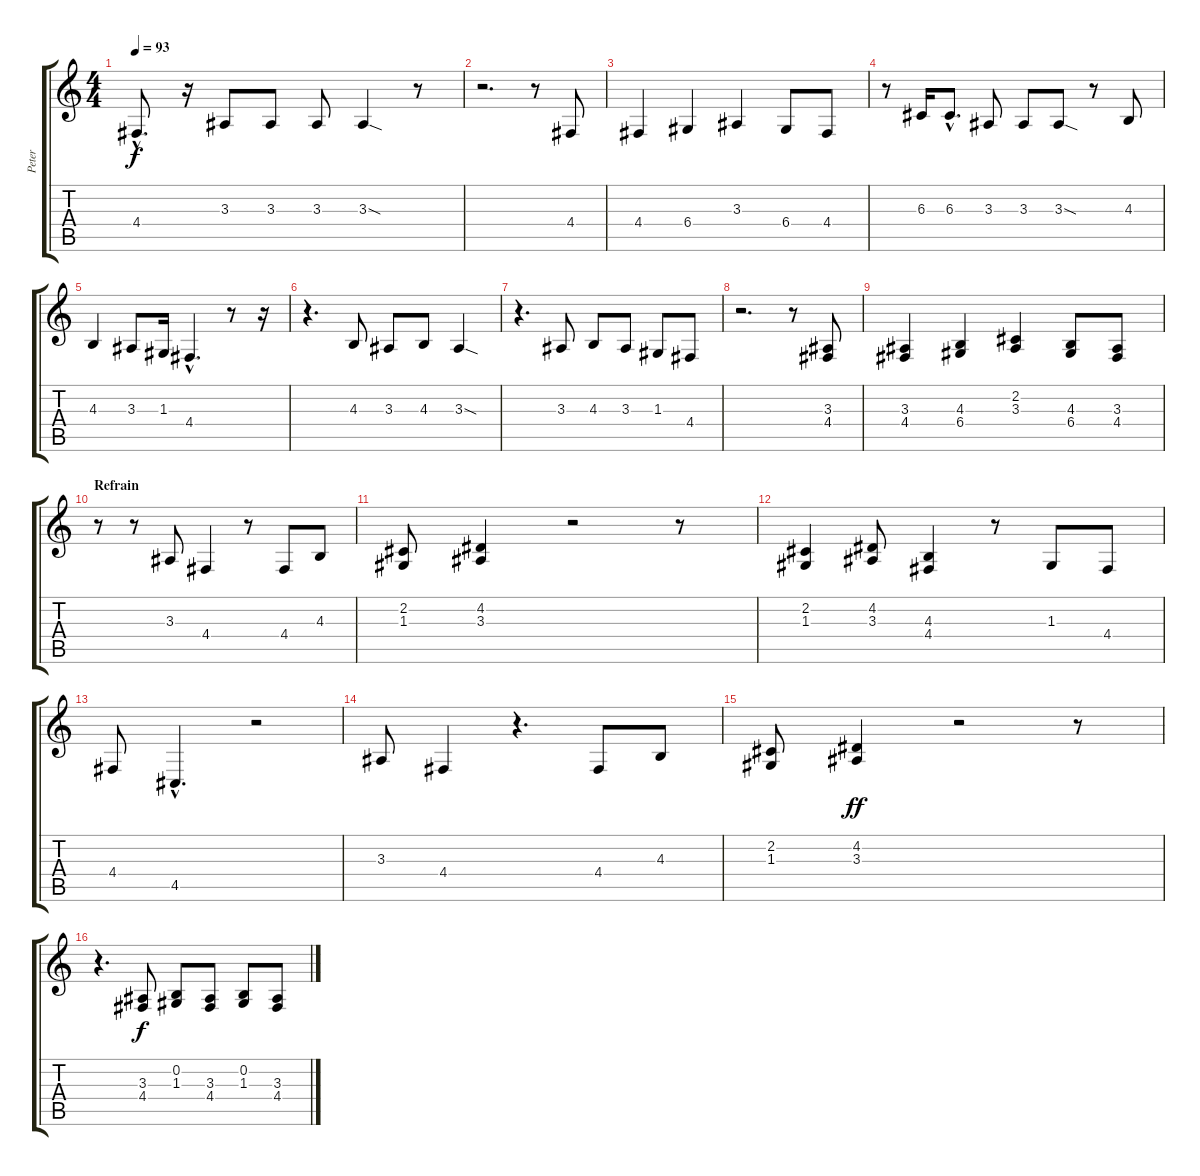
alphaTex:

\track ("Peter" "Peter") {instrument synthbrass2}
\staff {score tabs}
\tuning (E4 B3 G3 D3 A2 E2) {hide}
\ts (4 4)
\tempo 93
\clef g2
\ks c
4.4{hac t}.8{d dy f} r.16 3.3.8 3.3.8 3.3.8 3.3{sod}.4 r.8 |
r.2{d} r.8 4.4.8 |
4.4.4 6.4.4 3.3.4 6.4.8 4.4.8 |
r.8 6.3.16 6.3{hac}.8{d} 3.3.8 3.3.8 3.3{sod}.8 r.8 4.3.8 |
4.3.4 3.3.8 1.3.16 4.4{hac}.4{d} r.8 r.16 |
r.4{d} 4.3.8 3.3.8 4.3.8 3.3{sod}.4 |
r.4{d} 3.3.8 4.3.8 3.3.8 1.3.8 4.4.8 |
r.2{d} r.8 (3.3 4.4).8 |
(3.3 4.4).4 (4.3 6.4).4 (2.2 3.3).4 (4.3 6.4).8 (3.3 4.4).8 |
\section ("" "Refrain")
r.8 r.8 3.3.8 4.4.4 r.8 4.4.8 4.3.8 |
(2.2 1.3).8 (4.2 3.3).4 r.2 r.8 |
(2.2 1.3).4 (4.2 3.3).8 (4.3 4.4).4 r.8 1.3.8 4.4.8 |
4.4.8 4.5{hac}.4{d} r.2 |
3.3.8 4.4.4 r.4{d} 4.4.8 4.3.8 |
(2.2 1.3).8 (4.2 3.3).4{dy ff} r.2 r.8 |
r.4{d} (3.3 4.4).8{dy f} (0.2 1.3).8 (3.3 4.4).8 (0.2 1.3).8 (3.3 4.4).8
